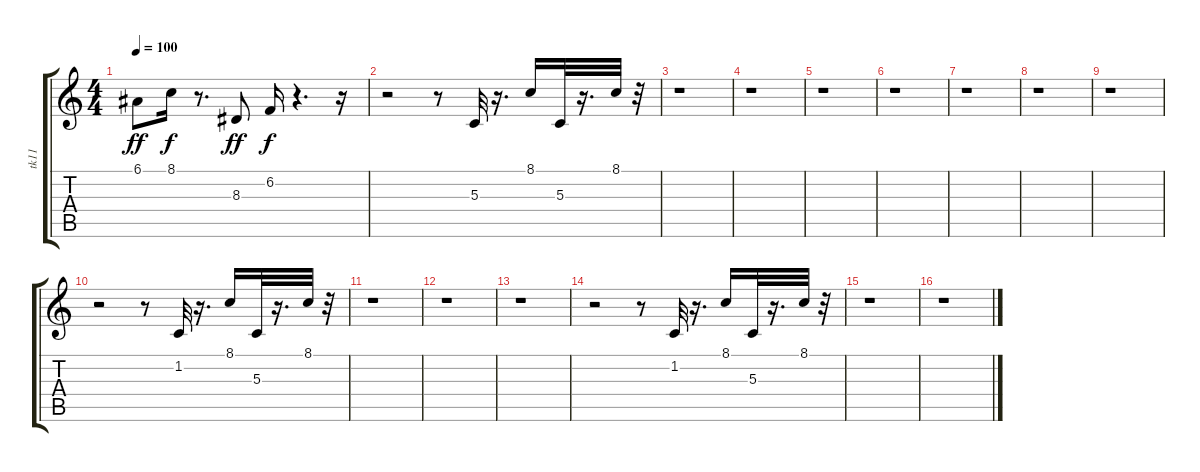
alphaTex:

\track ("tk11" "tk11") {instrument acousticgrandpiano}
\staff {score tabs}
\tuning (E4 B3 G3 D3 A2 E2) {hide}
\ts (4 4)
\tempo 100
\clef g2
\ks c
6.1.8{dy ff} 8.1.16{dy f} r.8{d} 8.3.8{dy ff} 6.2.16{dy f} r.4{d} r.16 |
r.2 r.8 5.3.32 r.16{d} 8.1.16 5.3.32 r.16{d} 8.1.32 r.32 |
r.1 |
r.1 |
r.1 |
r.1 |
r.1 |
r.1 |
r.1 |
r.2 r.8 1.2.32 r.16{d} 8.1.16 5.3.32 r.16{d} 8.1.32 r.32 |
r.1 |
r.1 |
r.1 |
r.2 r.8 1.2.32 r.16{d} 8.1.16 5.3.32 r.16{d} 8.1.32 r.32 |
r.1 |
r.1
